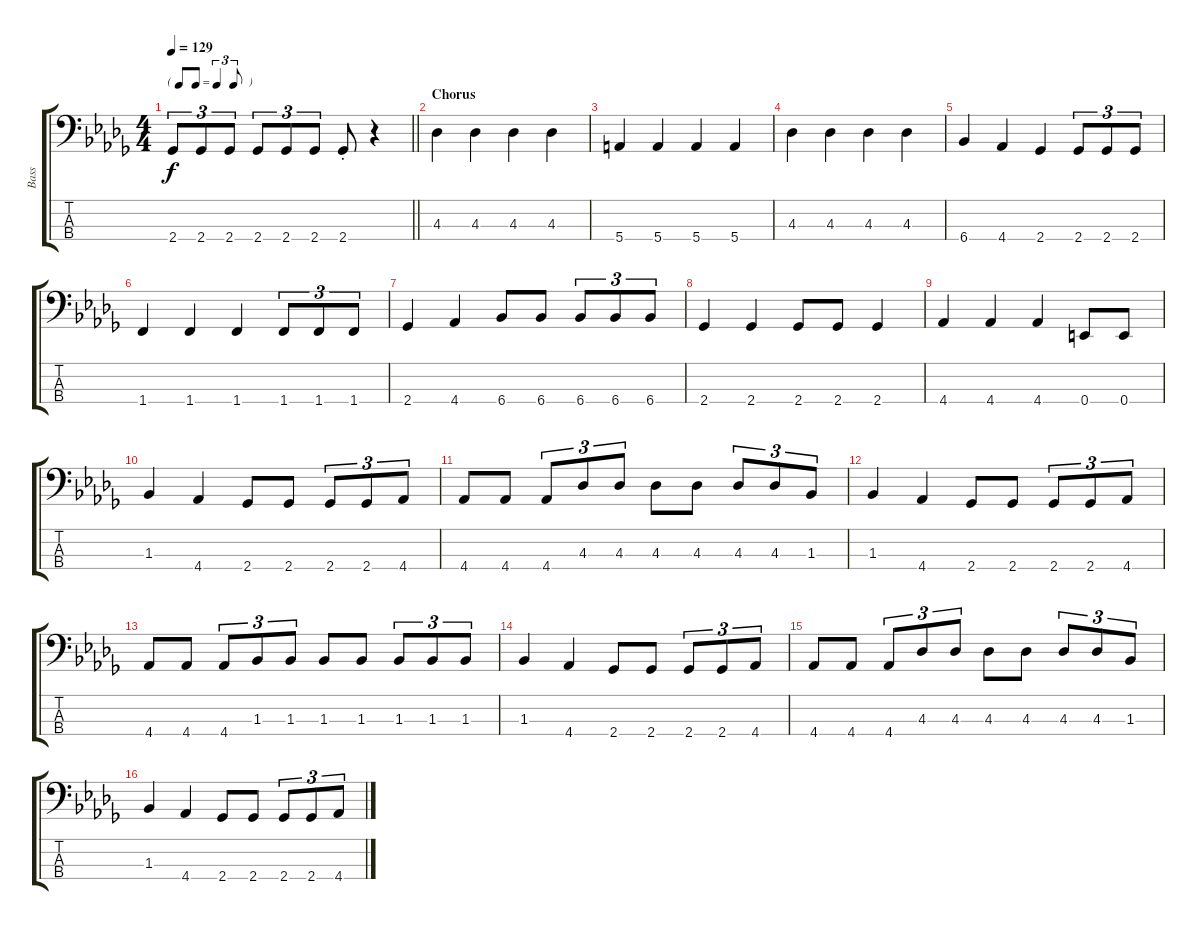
\track ("Bass" "Bass") {instrument electricbassfinger}
\staff {score tabs}
\tuning (G2 D2 A1 E1) {hide}
\ts (4 4)
\tf triplet8th
\tempo 129
\clef f4
\barLineRight lightlight
\ks db
2.4.8{tu (3 2) dy f} 2.4.8{tu (3 2)} 2.4.8{tu (3 2)} 2.4.8{tu (3 2)} 2.4.8{tu (3 2)} 2.4.8{tu (3 2)} 2.4{st}.8 r.4 |
\section ("" "Chorus")
4.3.4 4.3.4 4.3.4 4.3.4 |
5.4.4 5.4.4 5.4.4 5.4.4 |
4.3.4 4.3.4 4.3.4 4.3.4 |
6.4.4 4.4.4 2.4.4 2.4.8{tu (3 2)} 2.4.8{tu (3 2)} 2.4.8{tu (3 2)} |
1.4.4 1.4.4 1.4.4 1.4.8{tu (3 2)} 1.4.8{tu (3 2)} 1.4.8{tu (3 2)} |
2.4.4 4.4.4 6.4.8 6.4.8 6.4.8{tu (3 2)} 6.4.8{tu (3 2)} 6.4.8{tu (3 2)} |
2.4.4 2.4.4 2.4.8 2.4.8 2.4.4 |
4.4.4 4.4.4 4.4.4 0.4.8 0.4.8 |
1.3.4 4.4.4 2.4.8 2.4.8 2.4.8{tu (3 2)} 2.4.8{tu (3 2)} 4.4.8{tu (3 2)} |
4.4.8 4.4.8 4.4.8{tu (3 2)} 4.3.8{tu (3 2)} 4.3.8{tu (3 2)} 4.3.8 4.3.8 4.3.8{tu (3 2)} 4.3.8{tu (3 2)} 1.3.8{tu (3 2)} |
1.3.4 4.4.4 2.4.8 2.4.8 2.4.8{tu (3 2)} 2.4.8{tu (3 2)} 4.4.8{tu (3 2)} |
4.4.8 4.4.8 4.4.8{tu (3 2)} 1.3.8{tu (3 2)} 1.3.8{tu (3 2)} 1.3.8 1.3.8 1.3.8{tu (3 2)} 1.3.8{tu (3 2)} 1.3.8{tu (3 2)} |
1.3.4 4.4.4 2.4.8 2.4.8 2.4.8{tu (3 2)} 2.4.8{tu (3 2)} 4.4.8{tu (3 2)} |
4.4.8 4.4.8 4.4.8{tu (3 2)} 4.3.8{tu (3 2)} 4.3.8{tu (3 2)} 4.3.8 4.3.8 4.3.8{tu (3 2)} 4.3.8{tu (3 2)} 1.3.8{tu (3 2)} |
1.3.4 4.4.4 2.4.8 2.4.8 2.4.8{tu (3 2)} 2.4.8{tu (3 2)} 4.4.8{tu (3 2)}
